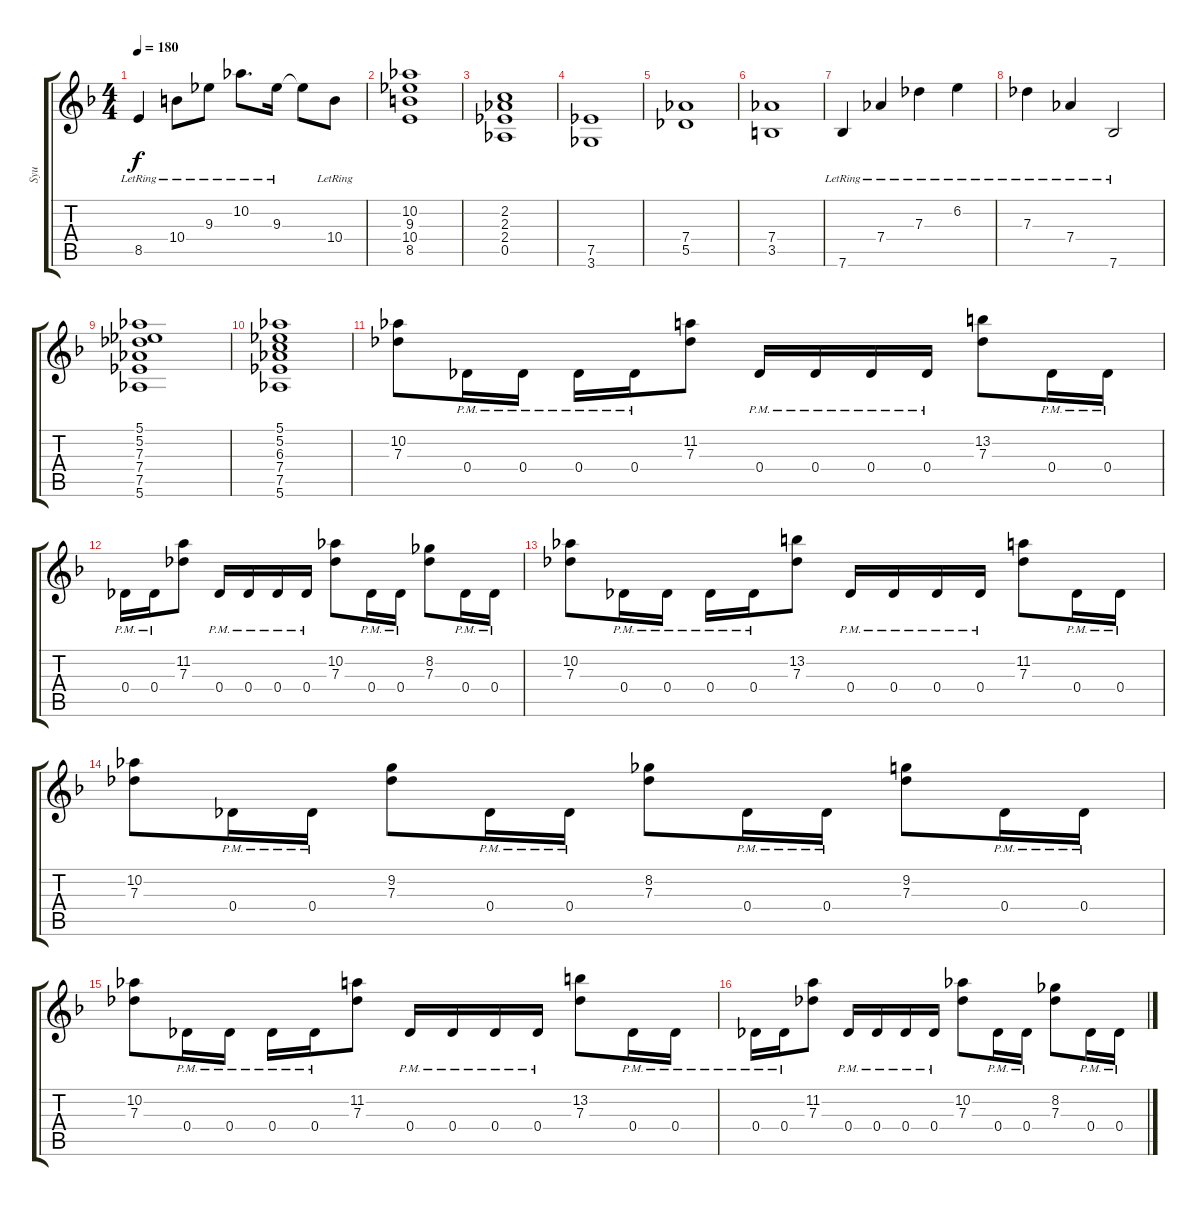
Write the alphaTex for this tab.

\track ("Syu" "Syu") {instrument distortionguitar}
\staff {score tabs}
\tuning (Eb4 Bb3 Gb3 Db3 Ab2 Eb2) {hide}
\ts (4 4)
\tempo 180
\clef g2
\ks f
8.5{lr}.4{dy f} 10.4{lr}.8 9.3{lr}.8 10.2{lr}.8{d} 9.3{lr}.16 9.3{t}.8 10.4{lr}.8 |
(10.2 9.3 10.4 8.5).1 |
(2.2 2.3 2.4 0.5).1 |
(7.5 3.6).1 |
(7.4 5.5).1 |
(7.4 3.5).1 |
7.6{lr}.4 7.4{lr}.4 7.3{lr}.4 6.2{lr}.4 |
7.3{lr}.4 7.4{lr}.4 7.6{lr}.2 |
(5.1 5.2 7.3 7.4 7.5 5.6).1 |
(5.1 5.2 6.3 7.4 7.5 5.6).1 |
(10.2 7.3).8 0.4{pm}.16 0.4{pm}.16 0.4{pm}.16 0.4{pm}.16 (11.2 7.3).8 0.4{pm}.16 0.4{pm}.16 0.4{pm}.16 0.4{pm}.16 (13.2 7.3).8 0.4{pm}.16 0.4{pm}.16 |
0.4{pm}.16 0.4{pm}.16 (11.2 7.3).8 0.4{pm}.16 0.4{pm}.16 0.4{pm}.16 0.4{pm}.16 (10.2 7.3).8 0.4{pm}.16 0.4{pm}.16 (8.2 7.3).8 0.4{pm}.16 0.4{pm}.16 |
(10.2 7.3).8 0.4{pm}.16 0.4{pm}.16 0.4{pm}.16 0.4{pm}.16 (13.2 7.3).8 0.4{pm}.16 0.4{pm}.16 0.4{pm}.16 0.4{pm}.16 (11.2 7.3).8 0.4{pm}.16 0.4{pm}.16 |
(10.2 7.3).8 0.4{pm}.16 0.4{pm}.16 (9.2 7.3).8 0.4{pm}.16 0.4{pm}.16 (8.2 7.3).8 0.4{pm}.16 0.4{pm}.16 (9.2 7.3).8 0.4{pm}.16 0.4{pm}.16 |
(10.2 7.3).8 0.4{pm}.16 0.4{pm}.16 0.4{pm}.16 0.4{pm}.16 (11.2 7.3).8 0.4{pm}.16 0.4{pm}.16 0.4{pm}.16 0.4{pm}.16 (13.2 7.3).8 0.4{pm}.16 0.4{pm}.16 |
0.4{pm}.16 0.4{pm}.16 (11.2 7.3).8 0.4{pm}.16 0.4{pm}.16 0.4{pm}.16 0.4{pm}.16 (10.2 7.3).8 0.4{pm}.16 0.4{pm}.16 (8.2 7.3).8 0.4{pm}.16 0.4{pm}.16
